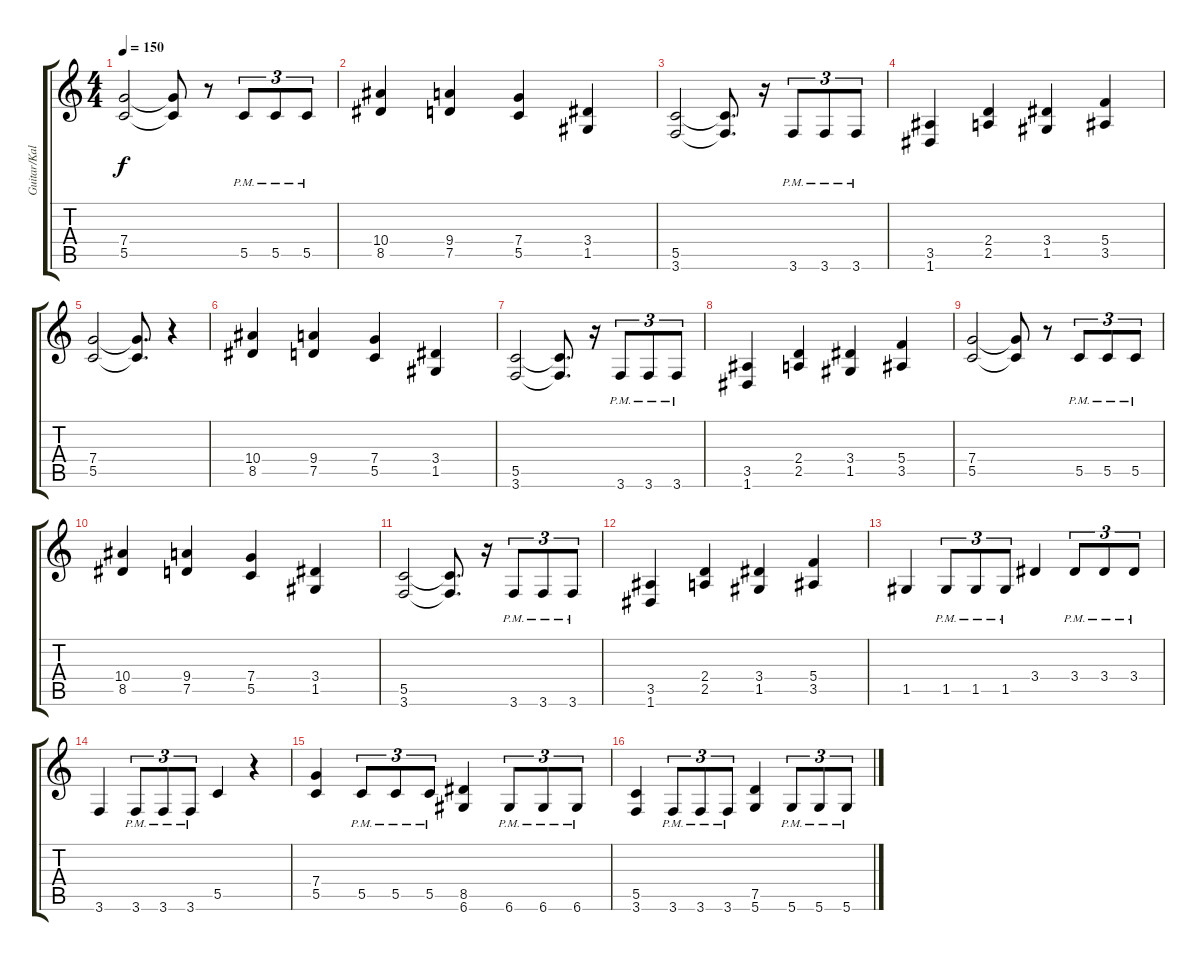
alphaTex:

\track ("Guitar/Kalle" "Guitar/Kal") {instrument distortionguitar}
\staff {score tabs}
\tuning (D4 A3 F3 C3 G2 D2) {hide}
\ts (4 4)
\tempo 150
\clef g2
\ks c
(7.4 5.5).2{dy f} (7.4{t} 5.5{t}).8 r.8 5.5{pm}.8{tu (3 2)} 5.5{pm}.8{tu (3 2)} 5.5{pm}.8{tu (3 2)} |
(10.4 8.5).4 (9.4 7.5).4 (7.4 5.5).4 (3.4 1.5).4 |
(5.5 3.6).2 (5.5{t} 3.6{t}).8{d} r.16 3.6{pm}.8{tu (3 2)} 3.6{pm}.8{tu (3 2)} 3.6{pm}.8{tu (3 2)} |
(3.5 1.6).4 (2.4 2.5).4 (3.4 1.5).4 (5.4 3.5).4 |
(7.4 5.5).2 (7.4{t} 5.5{t}).8{d} r.4 |
(10.4 8.5).4 (9.4 7.5).4 (7.4 5.5).4 (3.4 1.5).4 |
(5.5 3.6).2 (5.5{t} 3.6{t}).8{d} r.16 3.6{pm}.8{tu (3 2)} 3.6{pm}.8{tu (3 2)} 3.6{pm}.8{tu (3 2)} |
(3.5 1.6).4 (2.4 2.5).4 (3.4 1.5).4 (5.4 3.5).4 |
(7.4 5.5).2 (7.4{t} 5.5{t}).8 r.8 5.5{pm}.8{tu (3 2)} 5.5{pm}.8{tu (3 2)} 5.5{pm}.8{tu (3 2)} |
(10.4 8.5).4 (9.4 7.5).4 (7.4 5.5).4 (3.4 1.5).4 |
(5.5 3.6).2 (5.5{t} 3.6{t}).8{d} r.16 3.6{pm}.8{tu (3 2)} 3.6{pm}.8{tu (3 2)} 3.6{pm}.8{tu (3 2)} |
(3.5 1.6).4 (2.4 2.5).4 (3.4 1.5).4 (5.4 3.5).4 |
1.5.4 1.5{pm}.8{tu (3 2)} 1.5{pm}.8{tu (3 2)} 1.5{pm}.8{tu (3 2)} 3.4.4 3.4{pm}.8{tu (3 2)} 3.4{pm}.8{tu (3 2)} 3.4{pm}.8{tu (3 2)} |
3.6.4 3.6{pm}.8{tu (3 2)} 3.6{pm}.8{tu (3 2)} 3.6{pm}.8{tu (3 2)} 5.5.4 r.4 |
(7.4 5.5).4 5.5{pm}.8{tu (3 2)} 5.5{pm}.8{tu (3 2)} 5.5{pm}.8{tu (3 2)} (8.5 6.6).4 6.6{pm}.8{tu (3 2)} 6.6{pm}.8{tu (3 2)} 6.6{pm}.8{tu (3 2)} |
(5.5 3.6).4 3.6{pm}.8{tu (3 2)} 3.6{pm}.8{tu (3 2)} 3.6{pm}.8{tu (3 2)} (7.5 5.6).4 5.6{pm}.8{tu (3 2)} 5.6{pm}.8{tu (3 2)} 5.6{pm}.8{tu (3 2)}
